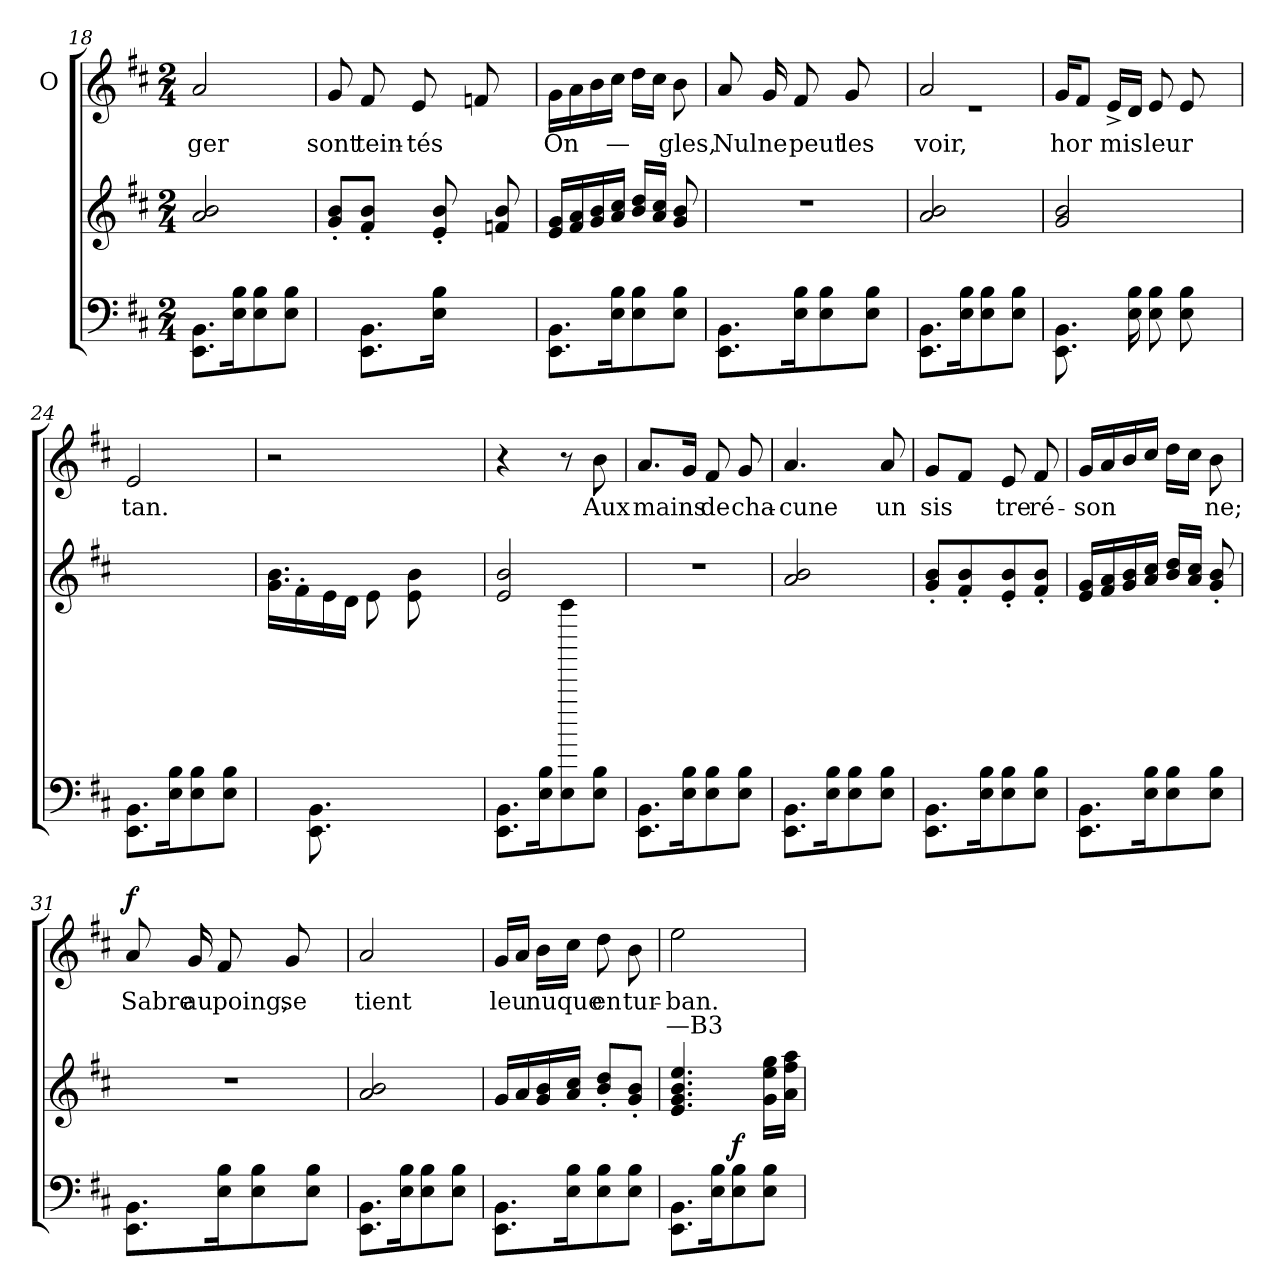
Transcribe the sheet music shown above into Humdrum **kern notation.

**kern	**dynam	**kern	**kern	**text	**text	**dynam
*part3	*part3	*part2	*part1	*part1	*part1	*part1
*staff3	*staff3	*staff2	*staff1	*staff1	*staff1	*staff1
*	*	*	*I"O	*	*	*
*clefF4	*	*clefG2	*clefG2	*	*	*
*k[f#c#]	*	*k[f#c#]	*k[f#c#]	*	*	*
*M2/4	*	*M2/4	*M2/4	*	*	*
=18	=18	=18	=18	=18	=18	=18
8.EEi\ 8.BBi\L	.	2bj/ 2aj/	2aj/	ger	.	.
16Ei\ 16Bi\k	.	.	.	.	.	.
8Ei\ 8Bi\	.	.	.	.	.	.
8Ei\ 8Bi\J	.	.	.	.	.	.
=19	=19	=19	=19	=19	=19	=19
*	*	*^	*	*	*	*
8ryy	.	8gj'</ 8bj'</L	8ryy	8gj/	sont	.	.
8.EEi\ 8.BBi\L	.	8bj'</ 8f#j'</J	16ryy	8f#j/	tein-	.	.
.	.	.	8ryy	.	.	.	.
.	.	4ryy	.	8ej/	tés	.	.
16Ei\ 16Bi\Jk	.	.	8bZ'</ 8eZ'</	.	.	.	.
4ryy	.	.	.	16ryy	.	.	.
.	.	.	16ryy	8fV/	.	.	.
.	.	8ryy	8bN/ 8fN/	.	.	.	.
.	.	.	.	16ryy	.	.	.
*	*	*v	*v	*	*	*	*
=20	=20	=20	=20	=20	=20	=20
8.EEi\ 8.BBi\L	.	16gj/ 16ej/LL	16gj\LL	On	.	.
.	.	16f#j/ 16aj/	16aj\	.	.	.
.	.	16bj/ 16gj/	16bj\	.	.	.
16Ei\ 16Bi\k	.	16cc#j/ 16aj/JJ	16cc#j\JJ	—	.	.
8Ei\ 8Bi\	.	16ddj/ 16bj/LL	16ddj\LL	.	.	.
.	.	16aj/ 16cc#j/JJ	16cc#j\JJ	.	.	.
8Ei\ 8Bi\J	.	8bj/ 8gj/	8bj\	gles,	.	.
!!LO:PB:g=z
=21	=21	=21	=21	=21	=21	=21
8.EEi\ 8.BBi\L	.	2r	8aj/	Nul	.	.
.	.	.	16gj/	ne	.	.
16Ei\ 16Bi\k	.	.	8f#j/	peut	.	.
8Ei\ 8Bi\	.	.	.	.	.	.
.	.	.	8gj/	les	.	.
8Ei\ 8Bi\J	.	.	.	.	.	.
.	.	.	16ryy	.	.	.
=22	=22	=22	=22	=22	=22	=22
*	*	*	*^	*	*	*
8.EEi\ 8.BBi\L	.	2bj/ 2aj/	2aj/	2r	voir,	.	.
16Ei\ 16Bi\k	.	.	.	.	.	.	.
8Ei\ 8Bi\	.	.	.	.	.	.	.
8Ei\ 8Bi\J	.	.	.	.	.	.	.
*	*	*	*v	*v	*	*	*
=23	=23	=23	=23	=23	=23	=23
8.EEi\ 8.BBi\	.	2bj/ 2gj/	16gj/KL	hor	.	.
.	.	.	8f#j/J	--	.	.
16ryy	.	.	16e^<j/LL	mis	.	.
16Ei\ 16Bi\	.	.	16dj/JJ	.	.	.
8Ei\ 8Bi\	.	.	8ej/	leur	.	.
8EZ\ 8BZ\	.	.	8eV/	.	.	.
.	.	8ryy	.	.	.	.
16ryy	.	.	16ryy	.	.	.
=24	=24	=24	=24	=24	=24	=24
8.EEi\ 8.BBi\L	.	2ryy	2ej/	tan.	.	.
16Ei\ 16Bi\k	.	.	.	.	.	.
8Ei\ 8Bi\	.	.	.	.	.	.
8Ei\ 8Bi\J	.	.	.	.	.	.
=25	=25	=25	=25	=25	=25	=25
8ryy	.	16.bj\ 16.gj\LL	2r	.	.	.
.	.	16f#'>j\	.	.	.	.
8.EEi\ 8.BBi\	.	.	.	.	.	.
.	.	16ej\	.	.	.	.
.	.	16dj\JJ	.	.	.	.
.	.	8ej\	.	.	.	.
4ryy	.	.	.	.	.	.
.	.	8bV\ 8eV\	.	.	.	.
.	.	.	8ryy	.	.	.
.	.	16.ryy	.	.	.	.
16ryy	.	.	.	.	.	.
=26	=26	=26	=26	=26	=26	=26
8.EEi\ 8.BBi\L	.	2bj/ 2ej/	4r	.	.	.
16Ei\ 16Bi\k	.	.	.	.	.	.
8Ei\ 8eeeeei\	.	.	8r	.	.	.
8Ei\ 8Bi\J	.	.	8bj\	Aux	.	.
!!LO:LB:g=z
=27	=27	=27	=27	=27	=27	=27
8.EEi\ 8.BBi\L	.	2r	8.aj/L	mains	.	.
16Ei\ 16Bi\k	.	.	16gj/Jk	.	.	.
8Ei\ 8Bi\	.	.	8f#j/	de	.	.
8Ei\ 8Bi\J	.	.	8gj/	cha-	.	.
=28	=28	=28	=28	=28	=28	=28
8.EEi\ 8.BBi\L	.	2bj/ 2aj/	4.aj/	cune	.	.
16Bi\ 16Ei\k	.	.	.	.	.	.
8Ei\ 8Bi\	.	.	.	.	.	.
8Ei\ 8Bi\J	.	.	8aj/	un	.	.
=29	=29	=29	=29	=29	=29	=29
8.EEi\ 8.BBi\L	.	8gj'</ 8bj'</L	8gj/L	sis	.	.
.	.	8bj'</ 8f#j'</	8f#j/J	--	.	.
16Ei\ 16Bi\k	.	.	.	.	.	.
8Ei\ 8Bi\	.	8bj'</ 8ej'</	8ej/	tre	.	.
8Ei\ 8Bi\J	.	8bj'</ 8f#j'</J	8f#j/	ré-	.	.
=30	=30	=30	=30	=30	=30	=30
8.EEi\ 8.BBi\L	.	16gj/ 16ej/LL	16gj/LL	son	.	.
.	.	16aj/ 16f#j/	16aj/	.	.	.
.	.	16bj/ 16gj/	16bj/	.	.	.
16Ei\ 16Bi\k	.	16cc#j/ 16aj/JJ	16cc#j/JJ	--	.	.
8Ei\ 8Bi\	.	16ddj/ 16bj/LL	16ddj\LL	.	.	.
.	.	16aj/ 16cc#j/JJ	16cc#j\JJ	.	.	.
8Ei\ 8Bi\J	.	8gj'</ 8bj'</	8bj\	ne;	.	.
=31	=31	=31	=31	=31	=31	=31
!	!	!	!	!	!	!LO:DY:a
8.EEi\ 8.BBi\L	.	2r	8aj/	Sabre	.	f
.	.	.	16gj/	au	.	.
16Ei\ 16Bi\k	.	.	8f#j/	poing,	.	.
8Ei\ 8Bi\	.	.	.	.	.	.
.	.	.	8gj/	se	.	.
8Ei\ 8Bi\J	.	.	.	.	.	.
.	.	.	16ryy	.	.	.
=32	=32	=32	=32	=32	=32	=32
8.EEi\ 8.BBi\L	.	2bj/ 2aj/	2aj/	tient	.	.
16Ei\ 16Bi\k	.	.	.	.	.	.
8Ei\ 8Bi\	.	.	.	.	.	.
8Ei\ 8Bi\J	.	.	.	.	.	.
!!LO:LB:g=z
=33	=33	=33	=33	=33	=33	=33
8.EEi\ 8.BBi\L	.	16gj/LL	16gj/LL	leu	.	.
.	.	16aj/	16aj/JJ	--	.	.
.	.	16gj/ 16bj/	16bj\LL	nuque	.	.
16Ei\ 16Bi\k	.	16cc#j/ 16aj/JJ	16cc#j\JJ	.	.	.
8Ei\ 8Bi\	.	8bj'</ 8ddj'</L	8ddj\	en	.	.
8Ei\ 8Bi\J	.	8bj'</ 8gj'</J	8bj\	tur-	.	.
=34	=34	=34	=34	=34	=34	=34
8.EEi\ 8.BBi\L	.	4.ej/ 4.gj/ 4.eej/ 4.bj/	2eej\	ban.	—B3	.
16Ei\ 16Bi\k	.	.	.	.	.	.
!	!LO:DY:a	!	!	!	!	!
8Ei\ 8Bi\	f	.	.	.	.	.
8Ei\ 8Bi\J	.	16gj\ 16eej\ 16ggj\LL	.	.	.	.
.	.	16aj\ 16aaj\ 16ff#j\JJ	.	.	.	.
=	=	=	=	=	=	=
*-	*-	*-	*-	*-	*-	*-
